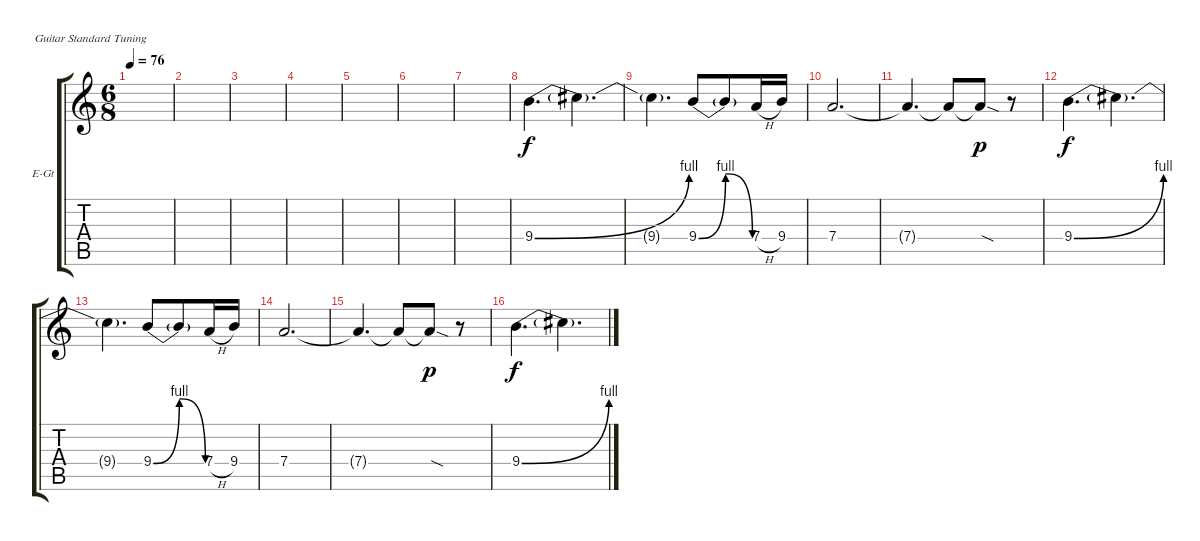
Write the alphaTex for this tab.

\defaultSystemsLayout 4
\bracketExtendMode groupsimilarinstruments
\firstSystemTrackNameOrientation horizontal
\otherSystemsTrackNameOrientation horizontal
\track ("James Hetfield (Dist.Gtr.1)" "E-Gt") {instrument distortionguitar}
\staff {score tabs}
\tuning (E4 B3 G3 D3 A2 E2)
\ts (6 8)
\tempo 76
\clef g2
\ks c
|
|
|
|
|
|
|
9.4{be (bend 0 0 27 4)}.4{d} 9.4{t}.4{d} |
9.4{t}.4{d} 9.4{be (bendrelease 0 0 11.4 4 33.6 4 44.4 0)}.8 9.4{t}.8 7.4{h}.16 9.4.16 |
7.4.2{d} |
7.4{t}.4{d} 7.4{t}.8 7.4{sod t}.8{dy p} r.8 |
9.4{be (bend 0 0 27 4)}.4{d dy f} 9.4{t}.4{d} |
9.4{t}.4{d} 9.4{be (bendrelease 0 0 11.4 4 33.6 4 44.4 0)}.8 9.4{t}.8 7.4{h}.16 9.4.16 |
7.4.2{d} |
7.4{t}.4{d} 7.4{t}.8 7.4{sod t}.8{dy p} r.8 |
9.4{be (bend 0 0 27 4)}.4{d dy f} 9.4{t}.4{d}
